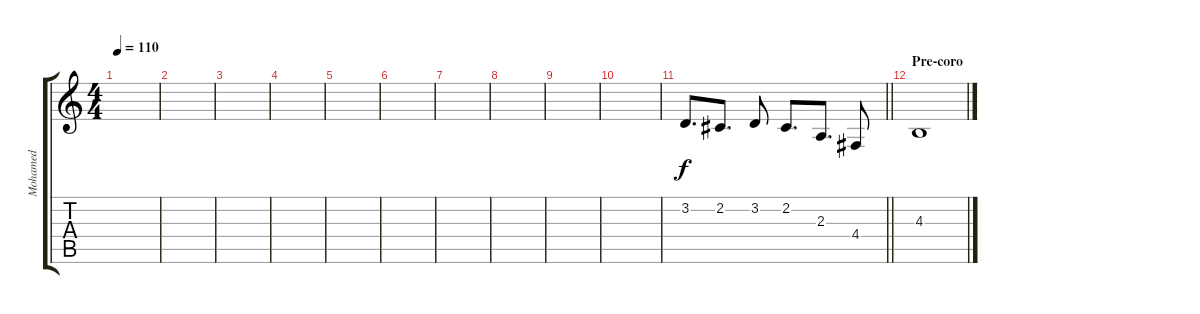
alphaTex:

\track ("Mohamed" "Mohamed") {instrument violin}
\staff {score tabs}
\tuning (E4 B3 G3 D3 A2 E2) {hide}
\ts (4 4)
\tempo 110
\clef g2
\ks c
|
|
|
|
|
|
|
|
|
|
\barLineRight lightlight
3.2.8{d} 2.2.8{d} 3.2.8 2.2.8{d} 2.3.8{d} 4.4.8 |
\section ("" "Pre-coro")
4.3.1
